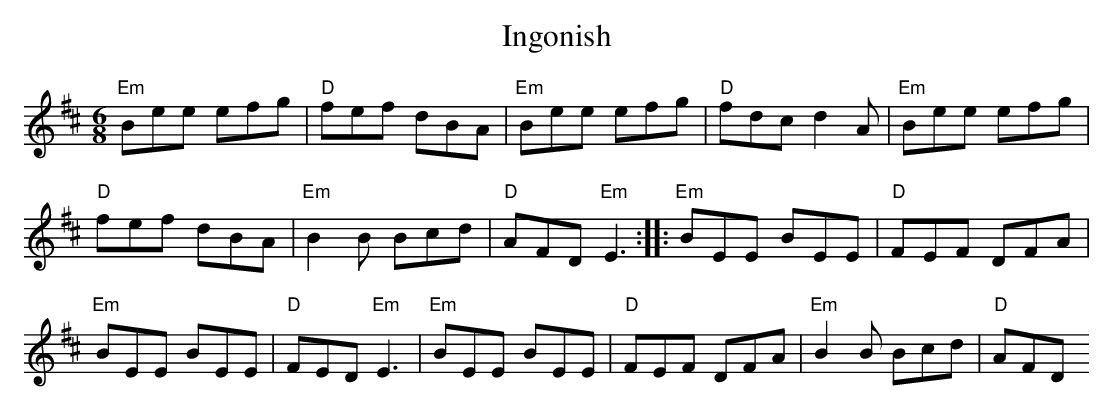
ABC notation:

X:1
T:Ingonish
M:6/8
L:1/8
K:EDor
"Em"Bee efg|"D"fef dBA|"Em"Bee efg|"D"fdc d2 A|"Em"Bee efg|!
"D"fef dBA|"Em"B2B Bcd|"D"AFD "Em"E3:||:"Em"BEE BEE|"D"FEF DFA|!
"Em"BEE BEE|"D"FED "Em"E3|"Em"BEE BEE|"D"FEF DFA|"Em"B2B Bcd|"D"AFD "Em
"E3:||
